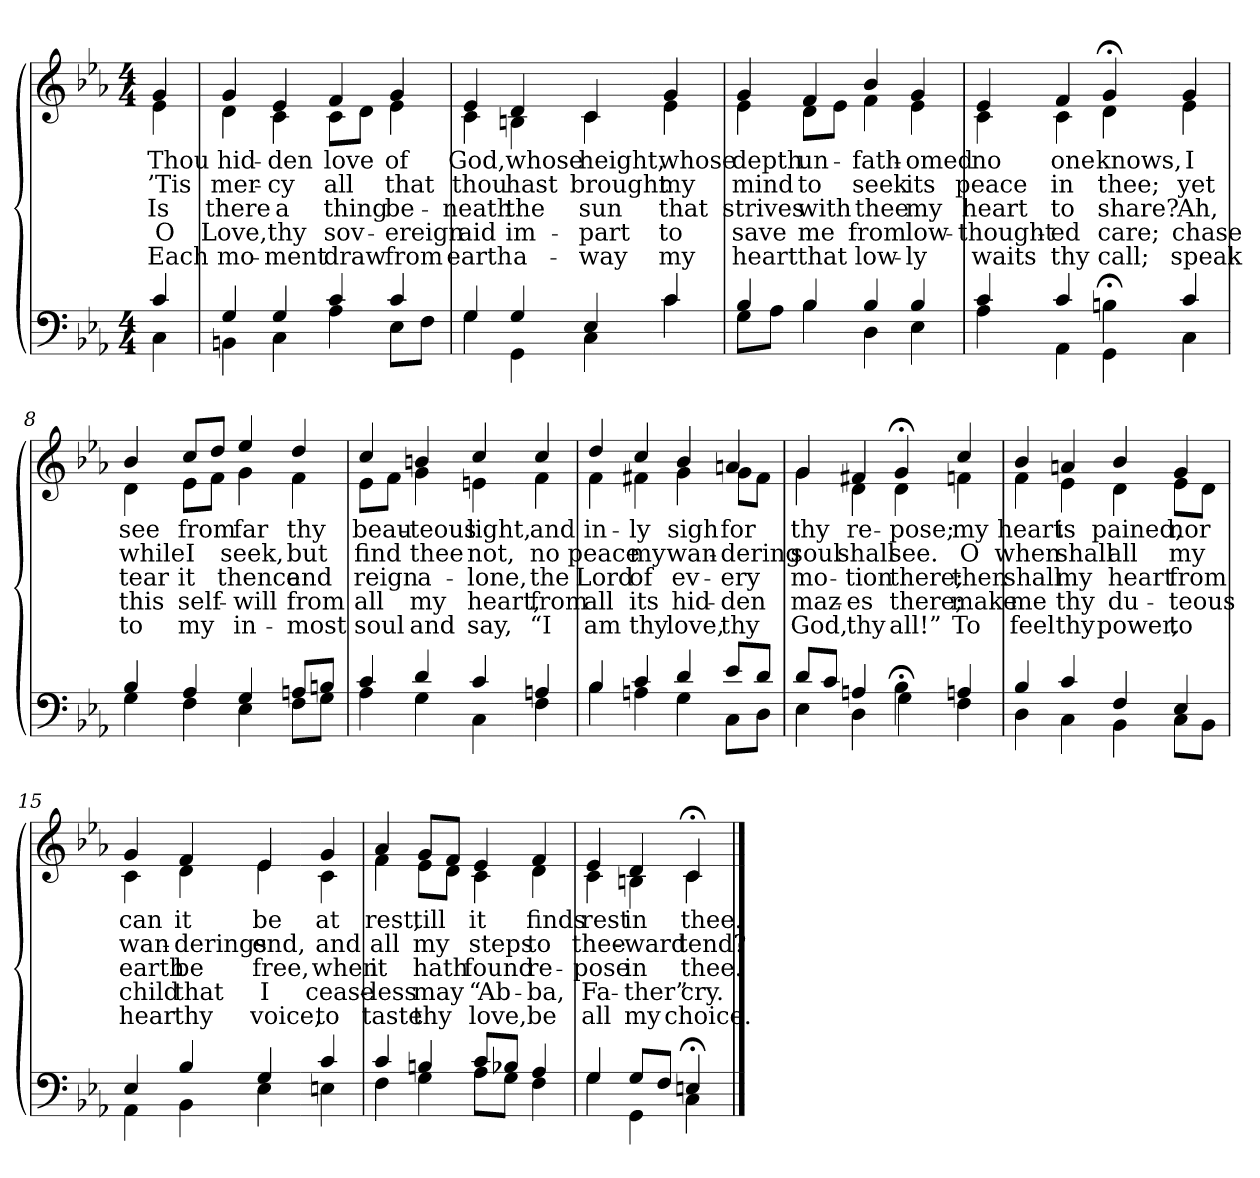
**kern	**kern	**text	**text	**text	**text	**text
*part2	*part1	*part1	*part1	*part1	*part1	*part1
*staff2	*staff1	*staff1	*staff1	*staff1	*staff1	*staff1
*clefF4	*clefG2	*	*	*	*	*
*k[b-e-a-]	*k[b-e-a-]	*	*	*	*	*
*M4/4	*M4/4	*	*	*	*	*
=1	=1	=1	=1	=1	=1	=1
*^	*	*	*	*	*	*
!	!	!LO:TX:b:i:t=Verse	!	!	!	!	!
!	!	!	!LO:LY:b	!LO:LY:b	!LO:LY:b	!LO:LY:b	!LO:LY:b
*	*	*^	*	*	*	*	*
4c/	4C\	4g/	4e-\	Thou	’Tis	Is	O	Each
=2	=2	=2	=2	=2	=2	=2	=2	=2
!	!	!	!	!LO:LY:b	!LO:LY:b	!LO:LY:b	!LO:LY:b	!LO:LY:b
4G/	4BBn\	4g/	4d\	hid-	mer-	there	Love,	mo-
!	!	!	!	!LO:LY:b	!LO:LY:b	!LO:LY:b	!LO:LY:b	!LO:LY:b
4G/	4C\	4e-/	4c\	-den	-cy	a	thy	-ment
!	!	!	!	!LO:LY:b	!LO:LY:b	!LO:LY:b	!LO:LY:b	!LO:LY:b
4c/	4A-\	4f/	8c\L	love	all	thing	sov-	draw
.	.	.	8d\J	.	.	.	.	.
!	!	!	!	!LO:LY:b	!LO:LY:b	!LO:LY:b	!LO:LY:b	!LO:LY:b
4c/	8E-\L	4g/	4e-\	of	that	be-	-ereign	from
.	8F\J	.	.	.	.	.	.	.
=3	=3	=3	=3	=3	=3	=3	=3	=3
!	!	!	!	!LO:LY:b	!LO:LY:b	!LO:LY:b	!LO:LY:b	!LO:LY:b
4G/	4G\	4e-/	4c\	God,	thou	-neath	aid	earth
!	!	!	!	!LO:LY:b	!LO:LY:b	!LO:LY:b	!LO:LY:b	!LO:LY:b
4G/	4GG\	4d/	4Bn\	whose	hast	the	im-	a-
!	!	!	!	!LO:LY:b	!LO:LY:b	!LO:LY:b	!LO:LY:b	!LO:LY:b
4E-/	4C\	4c/	4c\	height,	brought	sun	-part	-way
!!LO:LB:g=z	!!
=4-	=4-	=4-	=4-	=4-	=4-	=4-	=4-	=4-
!	!	!	!	!LO:LY:b	!LO:LY:b	!LO:LY:b	!LO:LY:b	!LO:LY:b
4c/	4c\	4g/	4e-\	whose	my	that	to	my
=5	=5	=5	=5	=5	=5	=5	=5	=5
!	!	!	!	!LO:LY:b	!LO:LY:b	!LO:LY:b	!LO:LY:b	!LO:LY:b
4B-/	8G\L	4g/	4e-\	depth	mind	strives	save	heart
.	8A-\J	.	.	.	.	.	.	.
!	!	!	!	!LO:LY:b	!LO:LY:b	!LO:LY:b	!LO:LY:b	!LO:LY:b
4B-/	4B-\	4f/	8d\L	un-	to	with	me	that
.	.	.	8e-\J	.	.	.	.	.
!	!	!	!	!LO:LY:b	!LO:LY:b	!LO:LY:b	!LO:LY:b	!LO:LY:b
4B-/	4D\	4b-/	4f\	-fath-	seek	thee	from	low-
!	!	!	!	!LO:LY:b	!LO:LY:b	!LO:LY:b	!LO:LY:b	!LO:LY:b
4B-/	4E-\	4g/	4e-\	-omed	its	my	low--	-ly
=6	=6	=6	=6	=6	=6	=6	=6	=6
!	!	!	!	!LO:LY:b	!LO:LY:b	!LO:LY:b	!LO:LY:b	!LO:LY:b
4c/	4A-\	4e-/	4c\	no	peace	heart	-thought-	waits
!	!	!	!	!LO:LY:b	!LO:LY:b	!LO:LY:b	!LO:LY:b	!LO:LY:b
4c/	4AA-\	4f/	4c\	one	in	to	-ed	thy
!	!	!	!	!LO:LY:b	!LO:LY:b	!LO:LY:b	!LO:LY:b	!LO:LY:b
4Bn;\	4GG\	4g;</	4d\	knows,	thee;	share?	care;	call;
!!LO:LB:g=z	!!
=7-	=7-	=7-	=7-	=7-	=7-	=7-	=7-	=7-
!	!	!	!	!LO:LY:b	!LO:LY:b	!LO:LY:b	!LO:LY:b	!LO:LY:b
4c/	4C\	4g/	4e-\	I	yet	Ah,	chase	speak
=8	=8	=8	=8	=8	=8	=8	=8	=8
!	!	!	!	!LO:LY:b	!LO:LY:b	!LO:LY:b	!LO:LY:b	!LO:LY:b
4B-/	4G\	4b-/	4d\	see	while	tear	this	to
!	!	!	!	!LO:LY:b	!LO:LY:b	!LO:LY:b	!LO:LY:b	!LO:LY:b
4A-/	4F\	8cc/L	8e-\L	from	I	it	self--	my
.	.	8dd/J	8f\J	.	.	.	.	.
!	!	!	!	!LO:LY:b	!LO:LY:b	!LO:LY:b	!LO:LY:b	!LO:LY:b
4G/	4E-\	4ee-/	4g\	far	seek,	thence	-will	in-
!	!	!	!	!LO:LY:b	!LO:LY:b	!LO:LY:b	!LO:LY:b	!LO:LY:b
8An/L	8F\L	4dd/	4f\	thy	but	and	from	-most
8Bn/J	8G\J	.	.	.	.	.	.	.
=9	=9	=9	=9	=9	=9	=9	=9	=9
!	!	!	!	!LO:LY:b	!LO:LY:b	!LO:LY:b	!LO:LY:b	!LO:LY:b
4c/	4A-\	4cc/	8e-\L	beau-	find	reign	all	soul
.	.	.	8f\J	.	.	.	.	.
!	!	!	!	!LO:LY:b	!LO:LY:b	!LO:LY:b	!LO:LY:b	!LO:LY:b
4d/	4G\	4bn/	4g\	-teous	thee	a-	my	and
!	!	!	!	!LO:LY:b	!LO:LY:b	!LO:LY:b	!LO:LY:b	!LO:LY:b
4c/	4C\	4cc/	4en\	light,	not,	-lone,	heart,	say,
!!LO:LB:g=z	!!
=10-	=10-	=10-	=10-	=10-	=10-	=10-	=10-	=10-
!	!	!	!	!LO:LY:b	!LO:LY:b	!LO:LY:b	!LO:LY:b	!LO:LY:b
4An/	4F\	4cc/	4f\	and	no	the	from	“I
=11	=11	=11	=11	=11	=11	=11	=11	=11
!	!	!	!	!LO:LY:b	!LO:LY:b	!LO:LY:b	!LO:LY:b	!LO:LY:b
4B-/	4B-\	4dd/	4f\	in-	peace	Lord	all	am
!	!	!	!	!LO:LY:b	!LO:LY:b	!LO:LY:b	!LO:LY:b	!LO:LY:b
4c/	4An\	4cc/	4f#X\	-ly	my	of	its	thy
!	!	!	!	!LO:LY:b	!LO:LY:b	!LO:LY:b	!LO:LY:b	!LO:LY:b
4d/	4G\	4b-/	4g\	sigh	wan-	ev-	hid-	love,
!	!	!	!	!LO:LY:b	!LO:LY:b	!LO:LY:b	!LO:LY:b	!LO:LY:b
8e-/L	8C\L	4an/	8g\L	for	-dering	-ery	-den	thy
8d/J	8D\J	.	8f#\J	.	.	.	.	.
=12	=12	=12	=12	=12	=12	=12	=12	=12
!	!	!	!	!LO:LY:b	!LO:LY:b	!LO:LY:b	!LO:LY:b	!LO:LY:b
8d/L	4E-\	4g/	4g\	thy	soul	mo-	maz-	God,
8c/J	.	.	.	.	.	.	.	.
!	!	!	!	!LO:LY:b	!LO:LY:b	!LO:LY:b	!LO:LY:b	!LO:LY:b
4An/	4D\	4f#X/	4d\	re-	shall	-tion	-es	thy
!	!	!	!	!LO:LY:b	!LO:LY:b	!LO:LY:b	!LO:LY:b	!LO:LY:b
4B-;\	4G\	4g;</	4d\	-pose;	see.	there;	there;	all!”
!!LO:LB:g=z	!!
=13-	=13-	=13-	=13-	=13-	=13-	=13-	=13-	=13-
!	!	!	!	!LO:LY:b	!LO:LY:b	!LO:LY:b	!LO:LY:b	!LO:LY:b
4An/	4F\	4cc/	4f\	my	O	then	make	To
=14	=14	=14	=14	=14	=14	=14	=14	=14
!	!	!	!	!LO:LY:b	!LO:LY:b	!LO:LY:b	!LO:LY:b	!LO:LY:b
4B-/	4D\	4b-/	4f\	heart	when	shall	me	feel
!	!	!	!	!LO:LY:b	!LO:LY:b	!LO:LY:b	!LO:LY:b	!LO:LY:b
4c/	4C\	4an/	4e-\	is	shall	my	thy	thy
!	!	!	!	!LO:LY:b	!LO:LY:b	!LO:LY:b	!LO:LY:b	!LO:LY:b
4F/	4BB-\	4b-/	4d\	pained,	all	heart	du-	power,
!	!	!	!	!LO:LY:b	!LO:LY:b	!LO:LY:b	!LO:LY:b	!LO:LY:b
4E-/	8C\L	4g/	8e-\L	nor	my	from	-teous	to
.	8BB-\J	.	8d\J	.	.	.	.	.
=15	=15	=15	=15	=15	=15	=15	=15	=15
!	!	!	!	!LO:LY:b	!LO:LY:b	!LO:LY:b	!LO:LY:b	!LO:LY:b
4E-/	4AA-\	4g/	4c\	can	wan-	earth	child	hear
!	!	!	!	!LO:LY:b	!LO:LY:b	!LO:LY:b	!LO:LY:b	!LO:LY:b
4B-/	4BB-\	4f/	4d\	it	-derings	be	that	thy
!	!	!	!	!LO:LY:b	!LO:LY:b	!LO:LY:b	!LO:LY:b	!LO:LY:b
4G/	4E-\	4e-/	4e-\	be	end,	free,	I	voice,
!!LO:LB:g=z	!!
=16-	=16-	=16-	=16-	=16-	=16-	=16-	=16-	=16-
!	!	!	!	!LO:LY:b	!LO:LY:b	!LO:LY:b	!LO:LY:b	!LO:LY:b
4c/	4En\	4g/	4c\	at	and	when	cease-	to
=17	=17	=17	=17	=17	=17	=17	=17	=17
!	!	!	!	!LO:LY:b	!LO:LY:b	!LO:LY:b	!LO:LY:b	!LO:LY:b
4c/	4F\	4a-/	4f\	rest,	all	it	-less	taste
!	!	!	!	!LO:LY:b	!LO:LY:b	!LO:LY:b	!LO:LY:b	!LO:LY:b
4Bn/	4G\	8g/L	8e-\L	till	my	hath	may	thy
.	.	8f/J	8d\J	.	.	.	.	.
!	!	!	!	!LO:LY:b	!LO:LY:b	!LO:LY:b	!LO:LY:b	!LO:LY:b
8c/L	8A-\L	4e-/	4c\	it	steps	found	“Ab-	love,
8B-X/J	8G\J	.	.	.	.	.	.	.
!	!	!	!	!LO:LY:b	!LO:LY:b	!LO:LY:b	!LO:LY:b	!LO:LY:b
4A-/	4F\	4f/	4d\	finds	to	re-	-ba,	be
=18	=18	=18	=18	=18	=18	=18	=18	=18
!	!	!	!	!LO:LY:b	!LO:LY:b	!LO:LY:b	!LO:LY:b	!LO:LY:b
4G/	4G\	4e-/	4c\	rest	thee--	-pose	Fa-	all
!	!	!	!	!LO:LY:b	!LO:LY:b	!LO:LY:b	!LO:LY:b	!LO:LY:b
8G/L	4GG\	4d/	4Bn\	in	-ward	in	-ther”	my
8F/J	.	.	.	.	.	.	.	.
!	!	!	!	!LO:LY:b	!LO:LY:b	!LO:LY:b	!LO:LY:b	!LO:LY:b
4Eni;/	4C\	4c;</	4c\	thee.	tend?	thee.	cry.	choice.
*v	*v	*	*	*	*	*	*	*
*	*v	*v	*	*	*	*	*
==	==	==	==	==	==	==
*-	*-	*-	*-	*-	*-	*-
